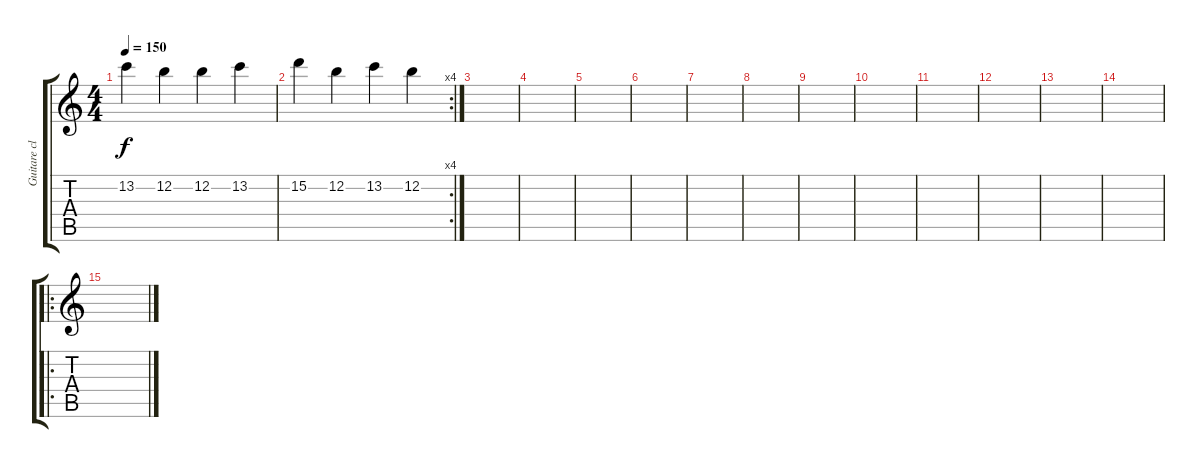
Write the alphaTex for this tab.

\track ("Guitare claire 1" "Guitare cl") {instrument electricguitarclean}
\staff {score tabs}
\tuning (E4 B3 G3 D3 A2 E2) {hide}
\ts (4 4)
\tempo 150
\clef g2
\ks c
13.2.4{dy f} 12.2.4 12.2.4 13.2.4 |
\rc 4
15.2.4 12.2.4 13.2.4 12.2.4 |
|
|
|
|
|
|
|
|
|
|
|
|
\ro
